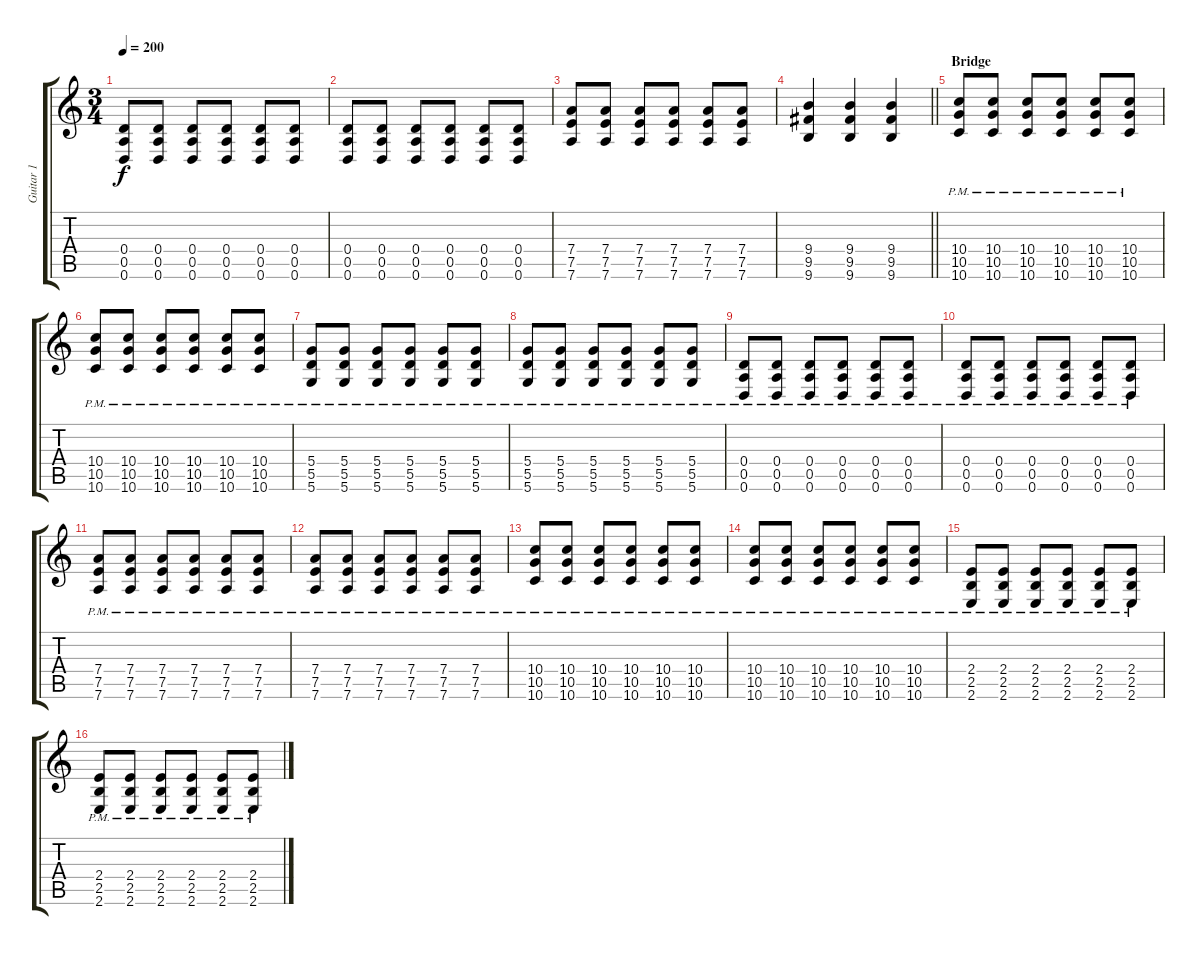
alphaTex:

\track ("Guitar 1" "Guitar 1") {instrument overdrivenguitar}
\staff {score tabs}
\tuning (E4 B3 G3 D3 A2 D2) {hide}
\ts (3 4)
\tempo 200
\clef g2
\ks c
(0.4 0.5 0.6).8{dy f} (0.4 0.5 0.6).8 (0.4 0.5 0.6).8 (0.4 0.5 0.6).8 (0.4 0.5 0.6).8 (0.4 0.5 0.6).8 |
(0.4 0.5 0.6).8 (0.4 0.5 0.6).8 (0.4 0.5 0.6).8 (0.4 0.5 0.6).8 (0.4 0.5 0.6).8 (0.4 0.5 0.6).8 |
(7.4 7.5 7.6).8 (7.4 7.5 7.6).8 (7.4 7.5 7.6).8 (7.4 7.5 7.6).8 (7.4 7.5 7.6).8 (7.4 7.5 7.6).8 |
\barLineRight lightlight
(9.4 9.5 9.6).4 (9.4 9.5 9.6).4 (9.4 9.5 9.6).4 |
\section ("" "Bridge")
(10.4{pm} 10.5{pm} 10.6{pm}).8 (10.4{pm} 10.5{pm} 10.6{pm}).8 (10.4{pm} 10.5{pm} 10.6{pm}).8 (10.4{pm} 10.5{pm} 10.6{pm}).8 (10.4{pm} 10.5{pm} 10.6{pm}).8 (10.4{pm} 10.5{pm} 10.6{pm}).8 |
(10.4{pm} 10.5{pm} 10.6{pm}).8 (10.4{pm} 10.5{pm} 10.6{pm}).8 (10.4{pm} 10.5{pm} 10.6{pm}).8 (10.4{pm} 10.5{pm} 10.6{pm}).8 (10.4{pm} 10.5{pm} 10.6{pm}).8 (10.4{pm} 10.5{pm} 10.6{pm}).8 |
(5.4{pm} 5.5{pm} 5.6{pm}).8 (5.4{pm} 5.5{pm} 5.6{pm}).8 (5.4{pm} 5.5{pm} 5.6{pm}).8 (5.4{pm} 5.5{pm} 5.6{pm}).8 (5.4{pm} 5.5{pm} 5.6{pm}).8 (5.4{pm} 5.5{pm} 5.6{pm}).8 |
(5.4{pm} 5.5{pm} 5.6{pm}).8 (5.4{pm} 5.5{pm} 5.6{pm}).8 (5.4{pm} 5.5{pm} 5.6{pm}).8 (5.4{pm} 5.5{pm} 5.6{pm}).8 (5.4{pm} 5.5{pm} 5.6{pm}).8 (5.4{pm} 5.5{pm} 5.6{pm}).8 |
(0.4{pm} 0.5{pm} 0.6{pm}).8 (0.4{pm} 0.5{pm} 0.6{pm}).8 (0.4{pm} 0.5{pm} 0.6{pm}).8 (0.4{pm} 0.5{pm} 0.6{pm}).8 (0.4{pm} 0.5{pm} 0.6{pm}).8 (0.4{pm} 0.5{pm} 0.6{pm}).8 |
(0.4{pm} 0.5{pm} 0.6{pm}).8 (0.4{pm} 0.5{pm} 0.6{pm}).8 (0.4{pm} 0.5{pm} 0.6{pm}).8 (0.4{pm} 0.5{pm} 0.6{pm}).8 (0.4{pm} 0.5{pm} 0.6{pm}).8 (0.4{pm} 0.5{pm} 0.6{pm}).8 |
(7.4{pm} 7.5{pm} 7.6{pm}).8 (7.4{pm} 7.5{pm} 7.6{pm}).8 (7.4{pm} 7.5{pm} 7.6{pm}).8 (7.4{pm} 7.5{pm} 7.6{pm}).8 (7.4{pm} 7.5{pm} 7.6{pm}).8 (7.4{pm} 7.5{pm} 7.6{pm}).8 |
(7.4{pm} 7.5{pm} 7.6{pm}).8 (7.4{pm} 7.5{pm} 7.6{pm}).8 (7.4{pm} 7.5{pm} 7.6{pm}).8 (7.4{pm} 7.5{pm} 7.6{pm}).8 (7.4{pm} 7.5{pm} 7.6{pm}).8 (7.4{pm} 7.5{pm} 7.6{pm}).8 |
(10.4{pm} 10.5{pm} 10.6{pm}).8 (10.4{pm} 10.5{pm} 10.6{pm}).8 (10.4{pm} 10.5{pm} 10.6{pm}).8 (10.4{pm} 10.5{pm} 10.6{pm}).8 (10.4{pm} 10.5{pm} 10.6{pm}).8 (10.4{pm} 10.5{pm} 10.6{pm}).8 |
(10.4{pm} 10.5{pm} 10.6{pm}).8 (10.4{pm} 10.5{pm} 10.6{pm}).8 (10.4{pm} 10.5{pm} 10.6{pm}).8 (10.4{pm} 10.5{pm} 10.6{pm}).8 (10.4{pm} 10.5{pm} 10.6{pm}).8 (10.4{pm} 10.5{pm} 10.6{pm}).8 |
(2.4{pm} 2.5{pm} 2.6{pm}).8 (2.4{pm} 2.5{pm} 2.6{pm}).8 (2.4{pm} 2.5{pm} 2.6{pm}).8 (2.4{pm} 2.5{pm} 2.6{pm}).8 (2.4{pm} 2.5{pm} 2.6{pm}).8 (2.4{pm} 2.5{pm} 2.6{pm}).8 |
(2.4{pm} 2.5{pm} 2.6{pm}).8 (2.4{pm} 2.5{pm} 2.6{pm}).8 (2.4{pm} 2.5{pm} 2.6{pm}).8 (2.4{pm} 2.5{pm} 2.6{pm}).8 (2.4{pm} 2.5{pm} 2.6{pm}).8 (2.4{pm} 2.5{pm} 2.6{pm}).8
